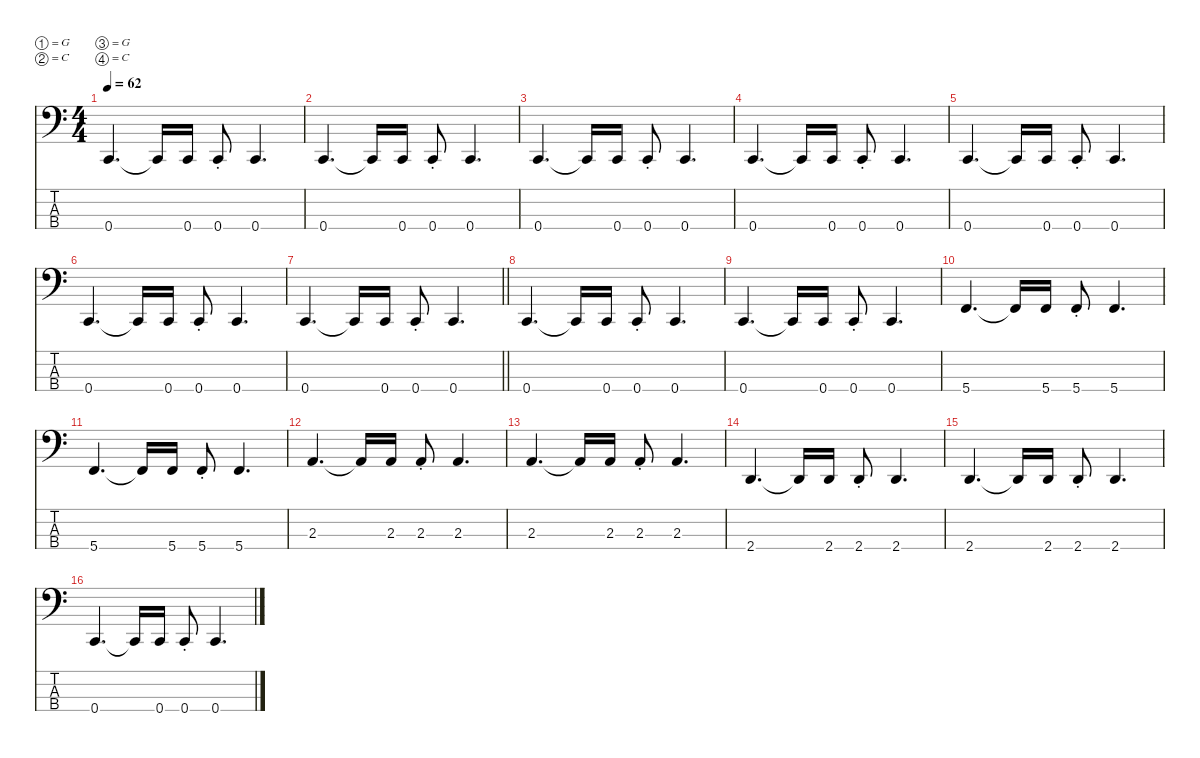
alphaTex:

\defaultSystemsLayout 4
\hideDynamics
\bracketExtendMode nobrackets
\singleTrackTrackNamePolicy hidden
\multiTrackTrackNamePolicy hidden
\firstSystemTrackNameMode fullname
\otherSystemsTrackNameOrientation horizontal
\track ("Bass" "el.bs.") {defaultSystemsLayout 8 instrument electricbassfinger}
\staff {score tabs}
\tuning (G2 C2 G1 C1)
\ts (4 4)
\tempo 62
\clef f4
\ks c
0.4.4{d dy f beam Up} 0.4{t}.16{beam Up} 0.4.16{beam Up} 0.4{st}.8{beam Up} 0.4.4{d beam Up} |
0.4.4{d beam Up} 0.4{t}.16{beam Up} 0.4.16{beam Up} 0.4{st}.8{beam Up} 0.4.4{d beam Up} |
0.4.4{d beam Up} 0.4{t}.16{beam Up} 0.4.16{beam Up} 0.4{st}.8{beam Up} 0.4.4{d beam Up} |
0.4.4{d beam Up} 0.4{t}.16{beam Up} 0.4.16{beam Up} 0.4{st}.8{beam Up} 0.4.4{d beam Up} |
0.4.4{d beam Up} 0.4{t}.16{beam Up} 0.4.16{beam Up} 0.4{st}.8{beam Up} 0.4.4{d beam Up} |
0.4.4{d beam Up} 0.4{t}.16{beam Up} 0.4.16{beam Up} 0.4{st}.8{beam Up} 0.4.4{d beam Up} |
\barLineRight lightlight
0.4.4{d beam Up} 0.4{t}.16{beam Up} 0.4.16{beam Up} 0.4{st}.8{beam Up} 0.4.4{d beam Up} |
0.4.4{d beam Up} 0.4{t}.16{beam Up} 0.4.16{beam Up} 0.4{st}.8{beam Up} 0.4.4{d beam Up} |
0.4.4{d beam Up} 0.4{t}.16{beam Up} 0.4.16{beam Up} 0.4{st}.8{beam Up} 0.4.4{d beam Up} |
5.4.4{d beam Up} 5.4{t}.16{beam Up} 5.4.16{beam Up} 5.4{st}.8{beam Up} 5.4.4{d beam Up} |
5.4.4{d beam Up} 5.4{t}.16{beam Up} 5.4.16{beam Up} 5.4{st}.8{beam Up} 5.4.4{d beam Up} |
2.3.4{d beam Up} 2.3{t}.16{beam Up} 2.3.16{beam Up} 2.3{st}.8{beam Up} 2.3.4{d beam Up} |
2.3.4{d beam Up} 2.3{t}.16{beam Up} 2.3.16{beam Up} 2.3{st}.8{beam Up} 2.3.4{d beam Up} |
2.4.4{d beam Up} 2.4{t}.16{beam Up} 2.4.16{beam Up} 2.4{st}.8{beam Up} 2.4.4{d beam Up} |
2.4.4{d beam Up} 2.4{t}.16{beam Up} 2.4.16{beam Up} 2.4{st}.8{beam Up} 2.4.4{d beam Up} |
0.4.4{d beam Up} 0.4{t}.16{beam Up} 0.4.16{beam Up} 0.4{st}.8{beam Up} 0.4.4{d beam Up}
